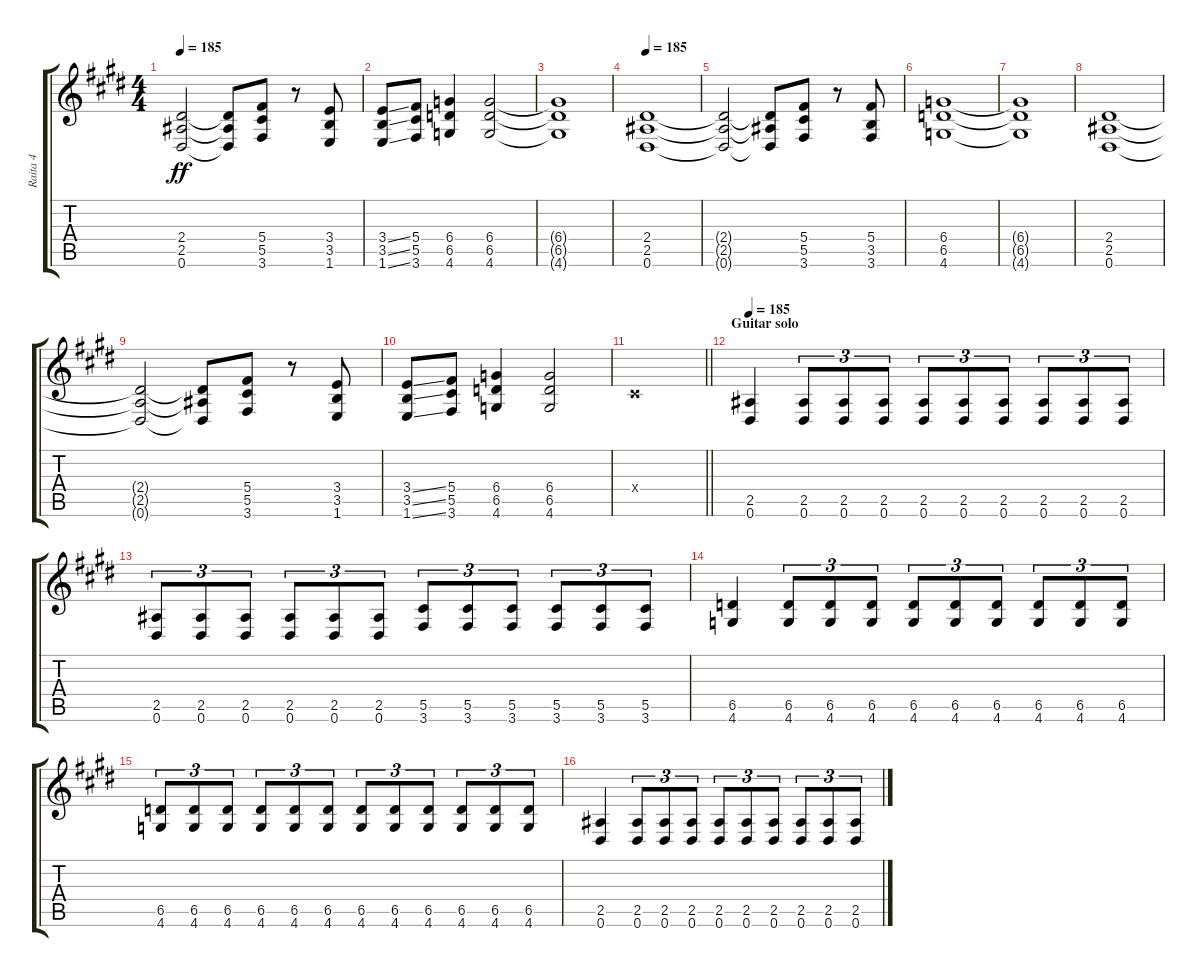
\track ("Raita 4" "Raita 4") {instrument distortionguitar}
\staff {score tabs}
\tuning (Eb4 Bb3 Gb3 Db3 Ab2 Eb2) {hide}
\ts (4 4)
\tempo 185
\clef g2
\ks e
(2.4{t} 2.5{t} 0.6{t}).2{dy ff} (2.4{t} 2.5{t} 0.6{t}).8 (5.4 5.5 3.6).8 r.8 (3.4 3.5 1.6).8 |
(3.4{ss} 3.5{ss} 1.6{ss}).8 (5.4 5.5 3.6).8 (6.4 6.5 4.6).4 (6.4 6.5 4.6).2 |
(6.4{t} 6.5{t} 4.6{t}).1 |
\tempo 185
(2.4 2.5 0.6).1{balance 12} |
(2.4{t} 2.5{t} 0.6{t}).2 (2.4{t} 2.5{t} 0.6{t}).8 (5.4 5.5 3.6).8 r.8 (5.4 3.5 3.6).8 |
(6.4 6.5 4.6).1 |
(6.4{t} 6.5{t} 4.6{t}).1 |
(2.4 2.5 0.6).1 |
(2.4{t} 2.5{t} 0.6{t}).2 (2.4{t} 2.5{t} 0.6{t}).8 (5.4 5.5 3.6).8 r.8 (3.4 3.5 1.6).8 |
(3.4{ss} 3.5{ss} 1.6{ss}).8 (5.4 5.5 3.6).8 (6.4 6.5 4.6).4 (6.4 6.5 4.6).2 |
\barLineRight lightlight
0.4{x}.1 |
\section ("" "Guitar solo")
\tempo 185
(2.5 0.6).4{balance 0} (2.5 0.6).8{tu (3 2)} (2.5 0.6).8{tu (3 2)} (2.5 0.6).8{tu (3 2)} (2.5 0.6).8{tu (3 2)} (2.5 0.6).8{tu (3 2)} (2.5 0.6).8{tu (3 2)} (2.5 0.6).8{tu (3 2)} (2.5 0.6).8{tu (3 2)} (2.5 0.6).8{tu (3 2)} |
(2.5 0.6).8{tu (3 2)} (2.5 0.6).8{tu (3 2)} (2.5 0.6).8{tu (3 2)} (2.5 0.6).8{tu (3 2)} (2.5 0.6).8{tu (3 2)} (2.5 0.6).8{tu (3 2)} (5.5 3.6).8{tu (3 2)} (5.5 3.6).8{tu (3 2)} (5.5 3.6).8{tu (3 2)} (5.5 3.6).8{tu (3 2)} (5.5 3.6).8{tu (3 2)} (5.5 3.6).8{tu (3 2)} |
(6.5 4.6).4 (6.5 4.6).8{tu (3 2)} (6.5 4.6).8{tu (3 2)} (6.5 4.6).8{tu (3 2)} (6.5 4.6).8{tu (3 2)} (6.5 4.6).8{tu (3 2)} (6.5 4.6).8{tu (3 2)} (6.5 4.6).8{tu (3 2)} (6.5 4.6).8{tu (3 2)} (6.5 4.6).8{tu (3 2)} |
(6.5 4.6).8{tu (3 2)} (6.5 4.6).8{tu (3 2)} (6.5 4.6).8{tu (3 2)} (6.5 4.6).8{tu (3 2)} (6.5 4.6).8{tu (3 2)} (6.5 4.6).8{tu (3 2)} (6.5 4.6).8{tu (3 2)} (6.5 4.6).8{tu (3 2)} (6.5 4.6).8{tu (3 2)} (6.5 4.6).8{tu (3 2)} (6.5 4.6).8{tu (3 2)} (6.5 4.6).8{tu (3 2)} |
(2.5 0.6).4 (2.5 0.6).8{tu (3 2)} (2.5 0.6).8{tu (3 2)} (2.5 0.6).8{tu (3 2)} (2.5 0.6).8{tu (3 2)} (2.5 0.6).8{tu (3 2)} (2.5 0.6).8{tu (3 2)} (2.5 0.6).8{tu (3 2)} (2.5 0.6).8{tu (3 2)} (2.5 0.6).8{tu (3 2)}
